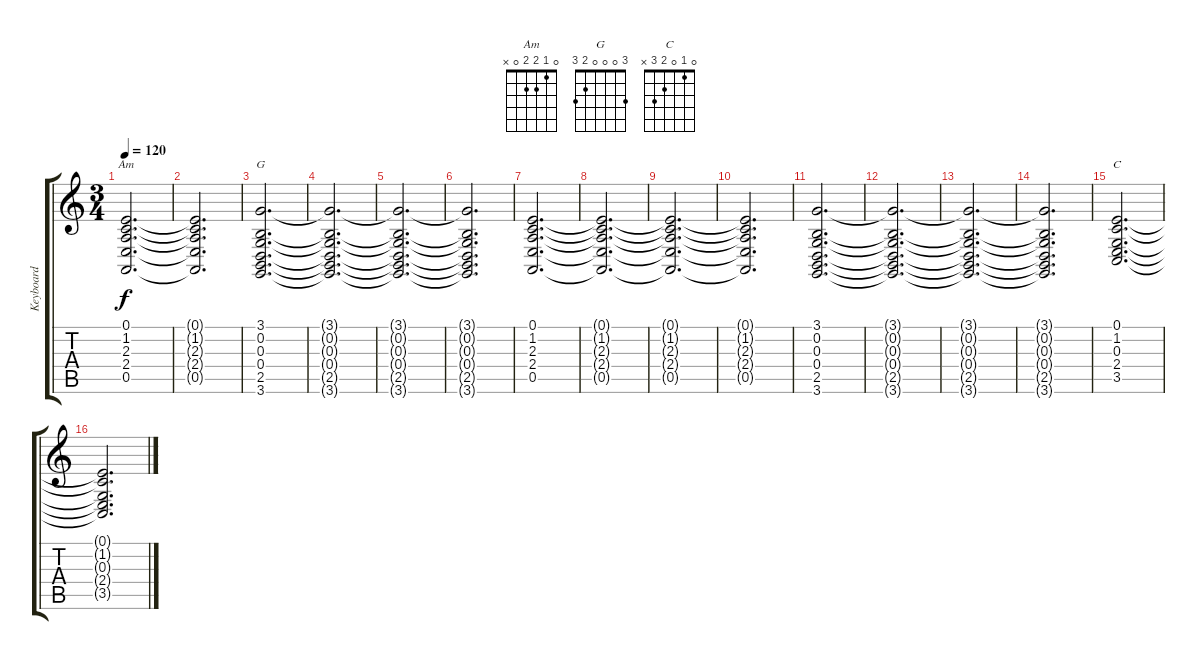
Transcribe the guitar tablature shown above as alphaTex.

\track ("Keyboard" "Keyboard") {instrument stringensemble2}
\staff {score tabs}
\tuning (E4 B3 G3 D3 A2 E2) {hide}
\chord ("Am" 0 1 2 2 0 x)
\chord ("G" 3 0 0 0 2 3)
\chord ("C" 0 1 0 2 3 x)
\ts (3 4)
\tempo 120
\clef g2
\ks c
(0.1{t} 1.2{t} 2.3{t} 2.4{t} 0.5{t}).2{d ch "Am" dy f} |
(0.1{t} 1.2{t} 2.3{t} 2.4{t} 0.5{t}).2{d} |
(3.1 0.2 0.3 0.4 2.5 3.6).2{d ch "G"} |
(3.1{t} 0.2{t} 0.3{t} 0.4{t} 2.5{t} 3.6{t}).2{d} |
(3.1{t} 0.2{t} 0.3{t} 0.4{t} 2.5{t} 3.6{t}).2{d} |
(3.1{t} 0.2{t} 0.3{t} 0.4{t} 2.5{t} 3.6{t}).2{d} |
(0.1 1.2 2.3 2.4 0.5).2{d} |
(0.1{t} 1.2{t} 2.3{t} 2.4{t} 0.5{t}).2{d} |
(0.1{t} 1.2{t} 2.3{t} 2.4{t} 0.5{t}).2{d} |
(0.1{t} 1.2{t} 2.3{t} 2.4{t} 0.5{t}).2{d} |
(3.1 0.2 0.3 0.4 2.5 3.6).2{d} |
(3.1{t} 0.2{t} 0.3{t} 0.4{t} 2.5{t} 3.6{t}).2{d} |
(3.1{t} 0.2{t} 0.3{t} 0.4{t} 2.5{t} 3.6{t}).2{d} |
(3.1{t} 0.2{t} 0.3{t} 0.4{t} 2.5{t} 3.6{t}).2{d} |
(0.1 1.2 0.3 2.4 3.5).2{d ch "C"} |
(0.1{t} 1.2{t} 0.3{t} 2.4{t} 3.5{t}).2{d}
